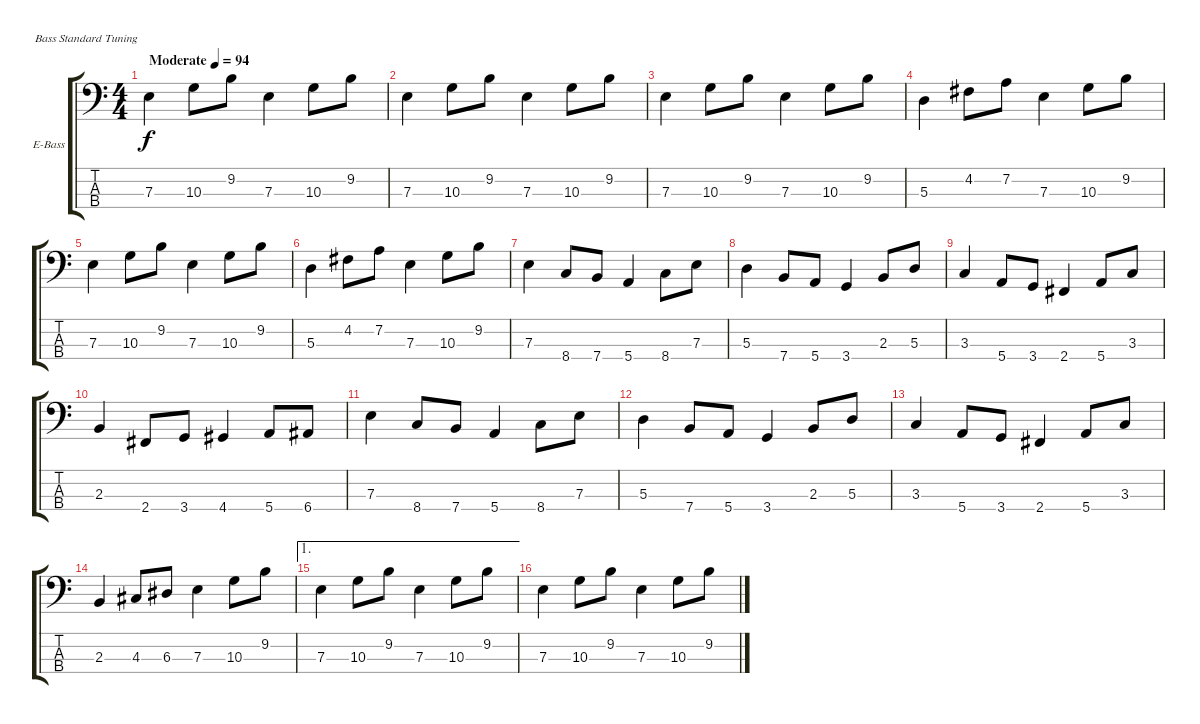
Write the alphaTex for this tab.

\bracketExtendMode groupsimilarinstruments
\firstSystemTrackNameOrientation horizontal
\otherSystemsTrackNameOrientation horizontal
\track ("Bajo" "E-Bass") {instrument electricbassfinger}
\staff {score tabs}
\tuning (G2 D2 A1 E1)
\ts (4 4)
\beaming (8 2 2 2 2)
\tempo (94 "Moderate")
\clef f4
\ks c
7.3.4{dy f instrument electricbassfinger} 10.3.8 9.2.8 7.3.4 10.3.8 9.2.8 |
7.3.4 10.3.8 9.2.8 7.3.4 10.3.8 9.2.8 |
7.3.4 10.3.8 9.2.8 7.3.4 10.3.8 9.2.8 |
5.3.4 4.2.8 7.2.8 7.3.4 10.3.8 9.2.8 |
7.3.4 10.3.8 9.2.8 7.3.4 10.3.8 9.2.8 |
5.3.4 4.2.8 7.2.8 7.3.4 10.3.8 9.2.8 |
7.3.4 8.4.8 7.4.8 5.4.4 8.4.8 7.3.8 |
5.3.4 7.4.8 5.4.8 3.4.4 2.3.8 5.3.8 |
3.3.4 5.4.8 3.4.8 2.4.4 5.4.8 3.3.8 |
2.3.4 2.4.8 3.4.8 4.4.4 5.4.8 6.4.8 |
7.3.4 8.4.8 7.4.8 5.4.4 8.4.8 7.3.8 |
5.3.4 7.4.8 5.4.8 3.4.4 2.3.8 5.3.8 |
3.3.4 5.4.8 3.4.8 2.4.4 5.4.8 3.3.8 |
2.3.4 4.3.8 6.3.8 7.3.4 10.3.8 9.2.8 |
\ae 1
7.3.4 10.3.8 9.2.8 7.3.4 10.3.8 9.2.8 |
7.3.4 10.3.8 9.2.8 7.3.4 10.3.8 9.2.8
